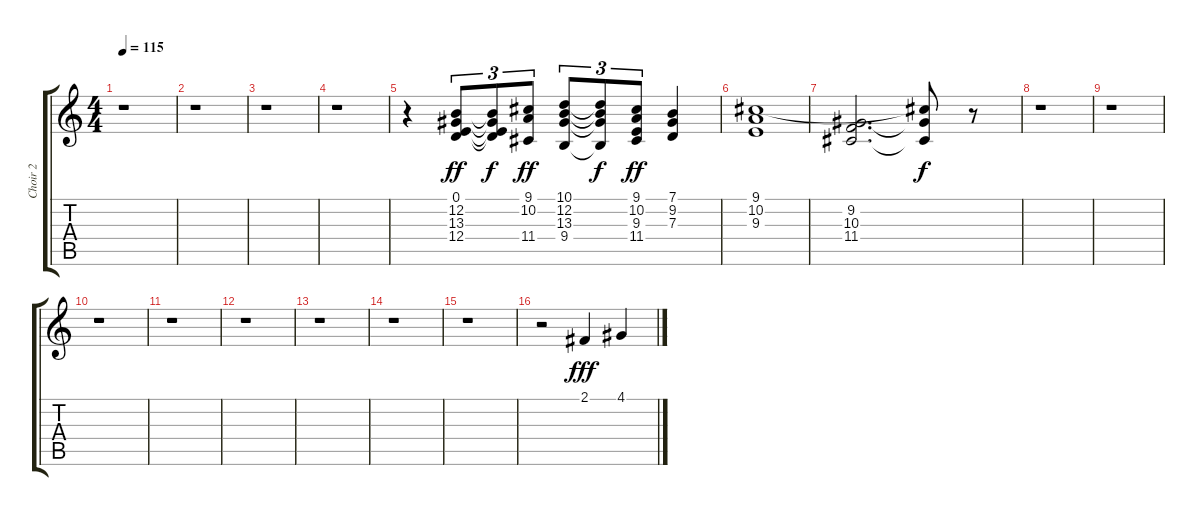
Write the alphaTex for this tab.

\track ("Choir 2" "Choir 2") {instrument choiraahs}
\staff {score tabs}
\tuning (E4 B3 G3 D3 A2 E2) {hide}
\ts (4 4)
\tempo 115
\clef g2
\ks c
r.1{dy f} |
r.1 |
r.1 |
r.1 |
r.4 (0.1 12.2 13.3 12.4).8{tu (3 2) dy ff} (0.1{t} 12.2{t} 13.3{t} 12.4{t}).8{tu (3 2) dy f} (9.1 10.2 11.4).8{tu (3 2) dy ff} (10.1 12.2 13.3 9.4).8{tu (3 2)} (10.1{t} 12.2{t} 13.3{t} 9.4{t}).8{tu (3 2) dy f} (9.1 10.2 9.3 11.4).8{tu (3 2) dy ff} (7.1 9.2 7.3).4 |
(9.1 10.2 9.3).1 |
(9.2 10.3 11.4).2{d} (9.1{t} 9.2{t} 11.4{t}).8{dy f} r.8 |
r.1 |
r.1 |
r.1 |
r.1 |
r.1 |
r.1 |
r.1 |
r.1 |
r.2 2.1.4{dy fff volume 10} 4.1.4
